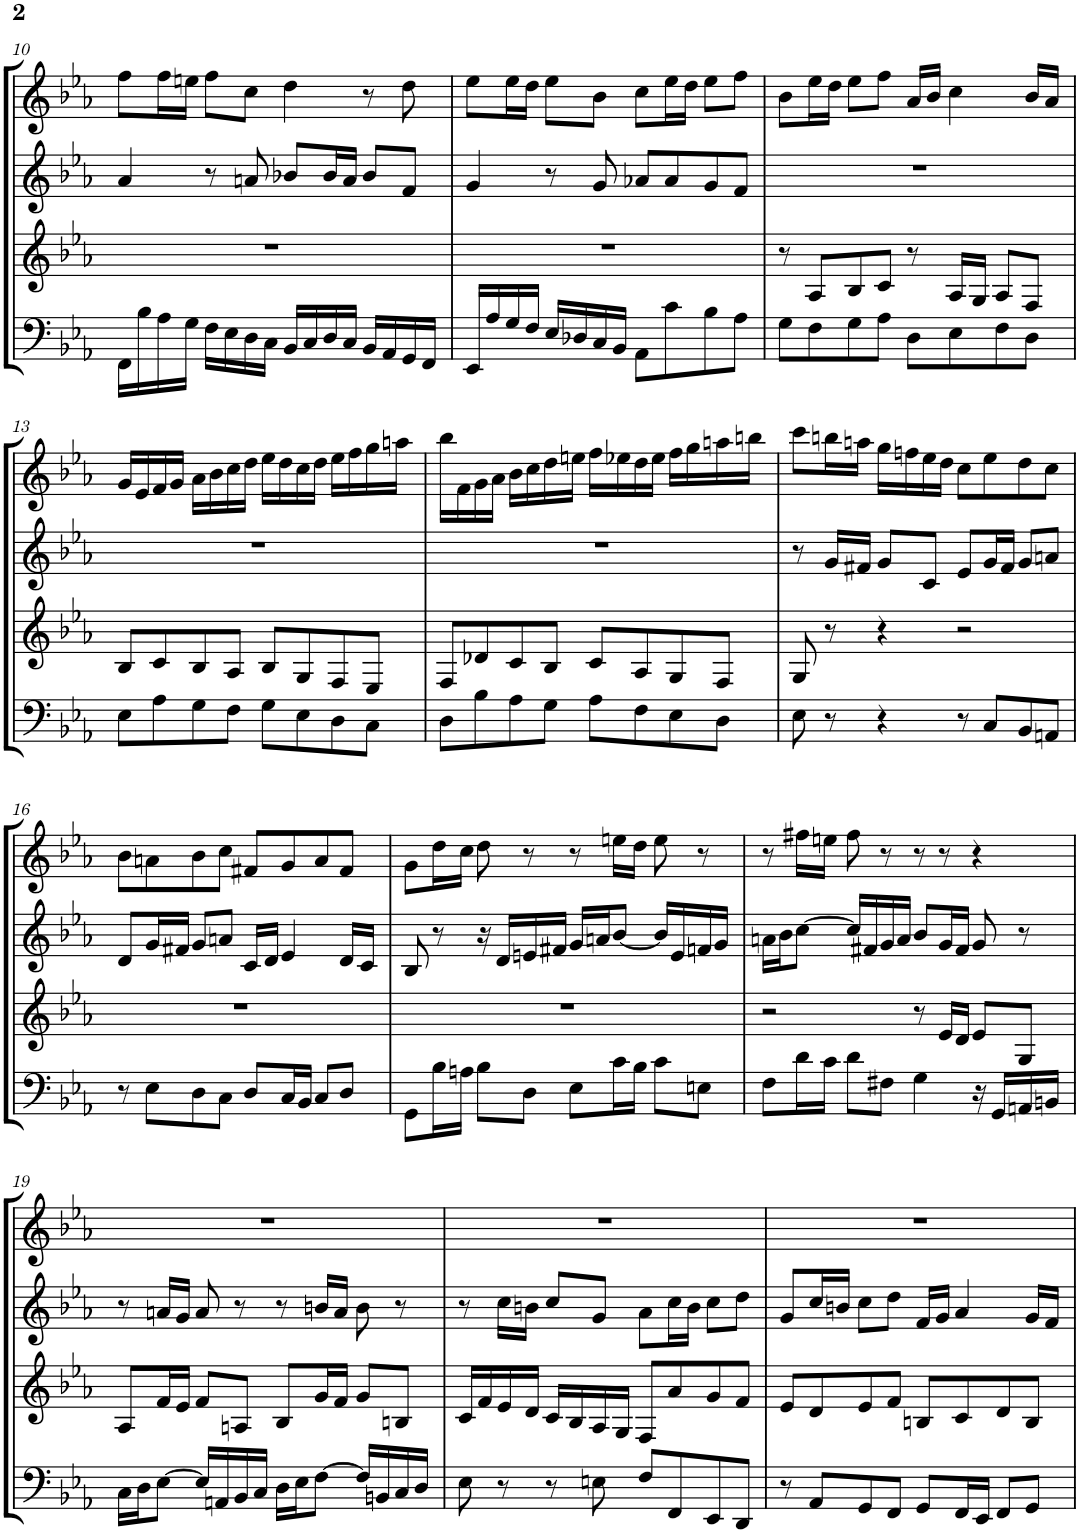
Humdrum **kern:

**kern	**kern	**kern	**kern
*part4	*part3	*part2	*part1
*staff4	*staff3	*staff2	*staff1
*I"Bassoon	*I"Horn in F	*I"Oboe	*I"Flute
*I'Bsn	*I'Hn	*I'Ob	*I'Fl
!!LO:PB:g=z
*clefF4	*clefG2	*clefG2	*clefG2
*	*ITrd4c7	*	*
*k[b-e-a-]	*k[b-e-a-]	*k[b-e-a-]	*k[b-e-a-]
*M4/4	*M4/4	*M4/4	*M4/4
=10	=10	=10	=10
16FF\LL	1r	4a-/	8ff\L
16B-\	.	.	.
16A-\	.	.	16ff\L
16G\JJ	.	.	16een\JJ
16F\LL	.	8r	8ff\L
16E-\	.	.	.
16D\	.	8an/	8cc\J
16C\JJ	.	.	.
16BB-/LL	.	8b-X/L	4dd\
16C/	.	.	.
16D/	.	16b-/L	.
16C/JJ	.	16a/JJ	.
16BB-/LL	.	8b-/L	8r
16AA-/	.	.	.
16GG/	.	8f/J	8dd\
16FF/JJ	.	.	.
=11	=11	=11	=11
16EE-/LL	1r	4g/	8ee-\L
16A-/	.	.	.
16G/	.	.	16ee-\L
16F/JJ	.	.	16dd\JJ
16E-/LL	.	8r	8ee-\L
16D-X/	.	.	.
16C/	.	8g/	8b-\J
16BB-/JJ	.	.	.
8AA-\L	.	8a-X/L	8cc\L
8c\	.	8a-/	16ee-\L
.	.	.	16dd\JJ
8B-\	.	8g/	8ee-\L
8A-\J	.	8f/J	8ff\J
=12	=12	=12	=12
8G\L	8r	1r	8b-\L
8F\	8A-/L	.	16ee-\L
.	.	.	16dd\JJ
8G\	8B-/	.	8ee-\L
8A-\J	8c/J	.	8ff\J
8D\L	8r	.	16a-/LL
.	.	.	16b-/JJ
8E-\	16A-/LL	.	4cc\
.	16G/JJ	.	.
8F\	8A-/L	.	.
8D\J	8F/J	.	16b-/LL
.	.	.	16a-/JJ
!!LO:LB:g=z
=13	=13	=13	=13
8E-\L	8B-/L	1r	16g/LL
.	.	.	16e-/
8A-\	8c/	.	16f/
.	.	.	16g/JJ
8G\	8B-/	.	16a-\LL
.	.	.	16b-\
8F\J	8A-/J	.	16cc\
.	.	.	16dd\JJ
8G\L	8B-/L	.	16ee-\LL
.	.	.	16dd\
8E-\	8G/	.	16cc\
.	.	.	16dd\JJ
8D\	8F/	.	16ee-\LL
.	.	.	16ff\
8C\J	8E-/J	.	16gg\
.	.	.	16aan\JJ
=14	=14	=14	=14
8D\L	8F/L	1r	16bb-\LL
.	.	.	16f\
8B-\	8d-X/	.	16g\
.	.	.	16a-\JJ
8A-\	8c/	.	16b-\LL
.	.	.	16cc\
8G\J	8B-/J	.	16dd\
.	.	.	16een\JJ
8A-\L	8c/L	.	16ff\LL
.	.	.	16ee-X\
8F\	8A-/	.	16dd\
.	.	.	16ee-\JJ
8E-\	8G/	.	16ff\LL
.	.	.	16gg\
8D\J	8F/J	.	16aan\
.	.	.	16bbn\JJ
=15	=15	=15	=15
8E-\	8G/	8r	8ccc\L
8r	8r	16g/LL	16bbn\L
.	.	16f#X/JJ	16aan\JJ
4r	4r	8g/L	16gg\LL
.	.	.	16ffn\
.	.	8c/J	16ee-\
.	.	.	16dd\JJ
8r	2r	8e-/L	8cc\L
8C/L	.	16g/L	8ee-\
.	.	16f#/JJ	.
8BB-/	.	8g/L	8dd\
8AAn/J	.	8an/J	8cc\J
!!LO:LB:g=z
=16	=16	=16	=16
8r	1r	8d/L	8b-\L
8E-\L	.	16g/L	8an\
.	.	16f#X/JJ	.
8D\	.	8g/L	8b-\
8C\J	.	8an/J	8cc\J
8D/L	.	16c/LL	8f#X/L
.	.	16d/JJ	.
16C/L	.	4e-/	8g/
16BB-/JJ	.	.	.
8C/L	.	.	8a/
8D/J	.	16d/LL	8f#/J
.	.	16c/JJ	.
=17	=17	=17	=17
8GG\L	1r	8B-/	8g\L
16B-\L	.	8r	16dd\L
16An\JJ	.	.	16cc\JJ
8B-\L	.	16r	8dd\
.	.	16d/LL	.
8D\J	.	16en/	8r
.	.	16f#X/JJ	.
8E-\L	.	16g/LL	8r
.	.	16an/J	.
16c\L	.	[8b-/J	16een\LL
16B-\JJ	.	.	16dd\JJ
8c\L	.	16b-/LL]	8ee\
.	.	16e/	.
8En\J	.	16fn/	8r
.	.	16g/JJ	.
=18	=18	=18	=18
8F\L	2r	16an\LL	8r
.	.	16b-\J	.
16d\L	.	[8cc\J	16ff#X\LL
16c\JJ	.	.	16een\JJ
8d\L	.	16cc/LL]	8ff#\
.	.	16f#X/	.
8F#X\J	.	16g/	8r
.	.	16a/JJ	.
4G\	8r	8b-/L	8r
.	16e-/LL	16g/L	8r
.	16d/JJ	16f#/JJ	.
16r	8e-/L	8g/	4r
16GG/LL	.	.	.
16AAn/	8G/J	8r	.
16BBn/JJ	.	.	.
!!LO:LB:g=z
=19	=19	=19	=19
16C\LL	8A-/L	8r	1r
16D\J	.	.	.
[8E-\J	16f/L	16an/LL	.
.	16e-/JJ	16g/JJ	.
16E-/LL]	8f/L	8a/	.
16AAn/	.	.	.
16BB-/	8An/J	8r	.
16C/JJ	.	.	.
16D\LL	8B-/L	8r	.
16E-\J	.	.	.
[8F\J	16g/L	16bn/LL	.
.	16f/JJ	16a/JJ	.
16F/LL]	8g/L	8b\	.
16BBn/	.	.	.
16C/	8Bn/J	8r	.
16D/JJ	.	.	.
=20	=20	=20	=20
8E-\	16c/LL	8r	1r
.	16f/	.	.
8r	16e-/	16cc\LL	.
.	16d/JJ	16bn\JJ	.
8r	16c/LL	8cc/L	.
.	16B-/	.	.
8En\	16A-/	8g/J	.
.	16G/JJ	.	.
8F/L	8F/L	8a-\L	.
8FF/	8a-/	16cc\L	.
.	.	16b\JJ	.
8EE-/	8g/	8cc\L	.
8DD/J	8f/J	8dd\J	.
=21	=21	=21	=21
8r	8e-/L	8g/L	1r
8AA-/L	8d/	16cc/L	.
.	.	16bn/JJ	.
8GG/	8e-/	8cc\L	.
8FF/J	8f/J	8dd\J	.
8GG/L	8Bn/L	16f/LL	.
.	.	16g/JJ	.
16FF/L	8c/	4a-/	.
16EE-/JJ	.	.	.
8FF/L	8d/	.	.
8GG/J	8B/J	16g/LL	.
.	.	16f/JJ	.
=	=	=	=
*-	*-	*-	*-
